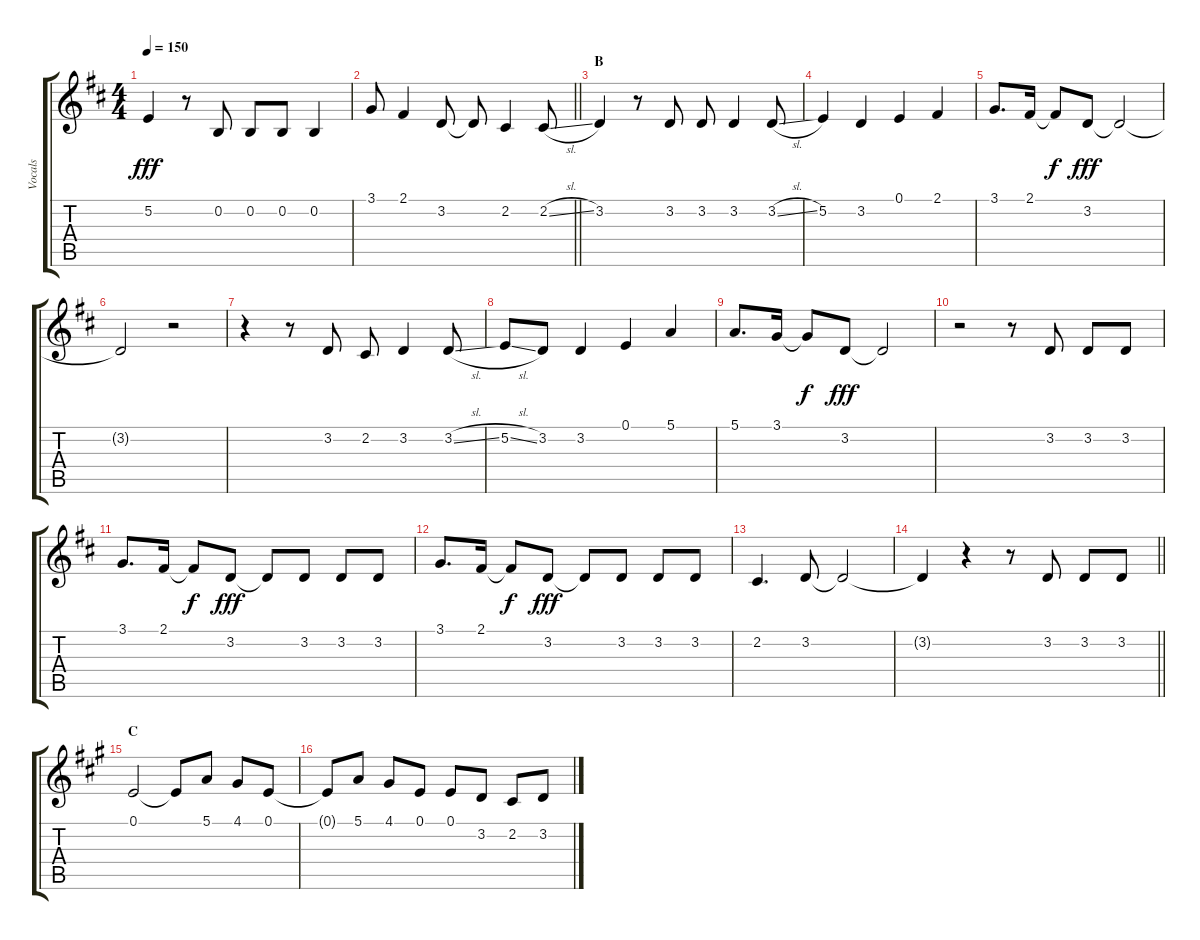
\track ("Vocals" "Vocals") {instrument voiceoohs}
\staff {score tabs}
\tuning (E4 B3 G3 D3 A2 E2) {hide}
\ts (4 4)
\tempo 150
\clef g2
\ks d
5.2.4{dy fff} r.8 0.2.8 0.2.8 0.2.8 0.2.4 |
\barLineRight lightlight
3.1.8 2.1.4 3.2.8 3.2{t}.8 2.2.4 2.2{sl}.8 |
\section ("" "B")
3.2.4 r.8 3.2.8 3.2.8 3.2.4 3.2{sl}.8 |
5.2.4 3.2.4 0.1.4 2.1.4 |
3.1.8{d} 2.1.16 2.1{t}.8{dy f} 3.2.8{dy fff} 3.2{t}.2 |
3.2{t}.2 r.2 |
r.4 r.8 3.2.8 2.2.8 3.2.4 3.2{sl}.8 |
5.2{sl}.8 3.2.8 3.2.4 0.1.4 5.1.4 |
5.1.8{d} 3.1.16 3.1{t}.8{dy f} 3.2.8{dy fff} 3.2{t}.2 |
r.2 r.8 3.2.8 3.2.8 3.2.8 |
3.1.8{d} 2.1.16 2.1{t}.8{dy f} 3.2.8{dy fff} 3.2{t}.8 3.2.8 3.2.8 3.2.8 |
3.1.8{d} 2.1.16 2.1{t}.8{dy f} 3.2.8{dy fff} 3.2{t}.8 3.2.8 3.2.8 3.2.8 |
2.2.4{d} 3.2.8 3.2{t}.2 |
\barLineRight lightlight
3.2{t}.4 r.4 r.8 3.2.8 3.2.8 3.2.8 |
\section ("" "C")
\ks a
0.1.2 0.1{t}.8 5.1.8 4.1.8 0.1.8 |
0.1{t}.8 5.1.8 4.1.8 0.1.8 0.1.8 3.2.8 2.2.8 3.2{sl}.8
